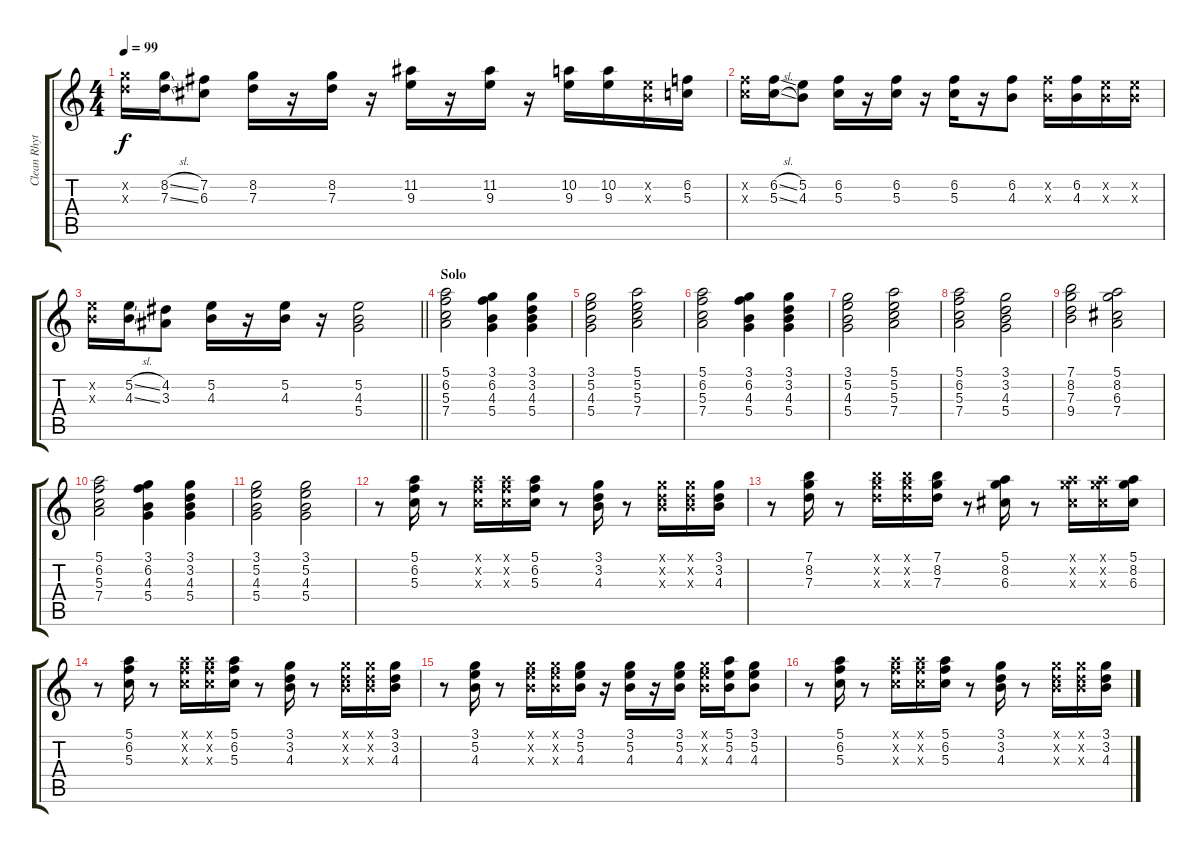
\track ("Clean Rhythm" "Clean Rhyt") {instrument electricguitarclean}
\staff {score tabs}
\tuning (E4 B3 G3 D3 A2 E2) {hide}
\ts (4 4)
\tempo 99
\clef g2
\ks c
(8.2{x} 7.3{x}).16{dy f} (8.2{sl} 7.3{sl}).16 (7.2 6.3).8 (8.2 7.3).16 r.16 (8.2 7.3).16 r.16 (11.2 9.3).16 r.16 (11.2 9.3).16 r.16 (10.2 9.3).16 (10.2 9.3).16 (5.2{x} 4.3{x}).16 (6.2 5.3).16 |
(6.2{x} 5.3{x}).16 (6.2{sl} 5.3{sl}).16 (5.2 4.3).8 (6.2 5.3).16 r.16 (6.2 5.3).16 r.16 (6.2 5.3).16 r.16 (6.2 4.3).8 (6.2{x} 4.3{x}).16 (6.2 4.3).16 (5.2{x} 4.3{x}).16 (5.2{x} 4.3{x}).16 |
\barLineRight lightlight
(5.2{x} 4.3{x}).16 (5.2{sl} 4.3{sl}).16 (4.2 3.3).8 (5.2 4.3).16 r.16 (5.2 4.3).16 r.16 (5.2 4.3 5.4).2 |
\section ("" "Solo")
(5.1 6.2 5.3 7.4).2{balance 8} (3.1 6.2 4.3 5.4).4 (3.1 3.2 4.3 5.4).4 |
(3.1 5.2 4.3 5.4).2 (5.1 5.2 5.3 7.4).2 |
(5.1 6.2 5.3 7.4).2 (3.1 6.2 4.3 5.4).4 (3.1 3.2 4.3 5.4).4 |
(3.1 5.2 4.3 5.4).2 (5.1 5.2 5.3 7.4).2 |
(5.1 6.2 5.3 7.4).2 (3.1 3.2 4.3 5.4).2 |
(7.1 8.2 7.3 9.4).2 (5.1 8.2 6.3 7.4).2 |
(5.1 6.2 5.3 7.4).2 (3.1 6.2 4.3 5.4).4 (3.1 3.2 4.3 5.4).4 |
(3.1 5.2 4.3 5.4).2 (3.1 5.2 4.3 5.4).2 |
r.8 (5.1 6.2 5.3).16 r.8 (5.1{x} 6.2{x} 5.3{x}).16 (5.1{x} 6.2{x} 5.3{x}).16 (5.1 6.2 5.3).16 r.8 (3.1 3.2 4.3).16 r.8 (3.1{x} 3.2{x} 4.3{x}).16 (3.1{x} 3.2{x} 4.3{x}).16 (3.1 3.2 4.3).16 |
r.8 (7.1 8.2 7.3).16 r.8 (7.1{x} 8.2{x} 7.3{x}).16 (7.1{x} 8.2{x} 7.3{x}).16 (7.1 8.2 7.3).16 r.8 (5.1 8.2 6.3).16 r.8 (5.1{x} 8.2{x} 6.3{x}).16 (5.1{x} 8.2{x} 6.3{x}).16 (5.1 8.2 6.3).16 |
r.8 (5.1 6.2 5.3).16 r.8 (5.1{x} 6.2{x} 5.3{x}).16 (5.1{x} 6.2{x} 5.3{x}).16 (5.1 6.2 5.3).16 r.8 (3.1 3.2 4.3).16 r.8 (3.1{x} 3.2{x} 4.3{x}).16 (3.1{x} 3.2{x} 4.3{x}).16 (3.1 3.2 4.3).16 |
r.8 (3.1 5.2 4.3).16 r.8 (3.1{x} 5.2{x} 4.3{x}).16 (3.1{x} 5.2{x} 4.3{x}).16 (3.1 5.2 4.3).16 r.16 (3.1 5.2 4.3).16 r.16 (3.1 5.2 4.3).16 (3.1{x} 5.2{x} 4.3{x}).16 (5.1 5.2 4.3).16 (3.1 5.2 4.3).8 |
r.8 (5.1 6.2 5.3).16 r.8 (5.1{x} 6.2{x} 5.3{x}).16 (5.1{x} 6.2{x} 5.3{x}).16 (5.1 6.2 5.3).16 r.8 (3.1 3.2 4.3).16 r.8 (3.1{x} 3.2{x} 4.3{x}).16 (3.1{x} 3.2{x} 4.3{x}).16 (3.1 3.2 4.3).16
